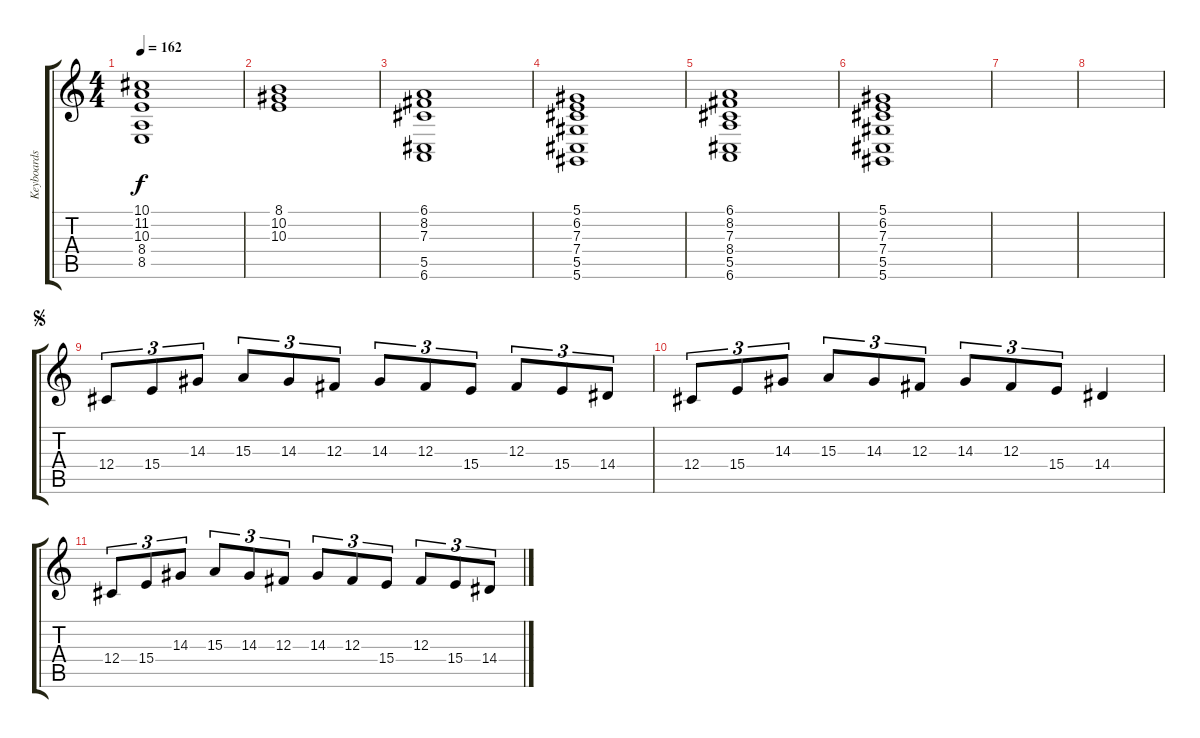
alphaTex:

\track ("Keyboards" "Keyboards") {instrument choiraahs}
\staff {score tabs}
\tuning (Eb4 Bb3 Gb3 Db3 Ab2 Eb2) {hide}
\ts (4 4)
\tempo 162
\clef g2
\ks c
(10.1 11.2 10.3 8.4 8.5).1{dy f instrument churchorgan} |
(8.1 10.2 10.3).1 |
(6.1 8.2 7.3 5.5 6.6).1 |
(5.1 6.2 7.3 7.4 5.5 5.6).1 |
(6.1 8.2 7.3 8.4 5.5 6.6).1 |
(5.1 6.2 7.3 7.4 5.5 5.6).1 |
|
|
\jump segno
12.4.8{tu (3 2)} 15.4.8{tu (3 2)} 14.3.8{tu (3 2)} 15.3.8{tu (3 2)} 14.3.8{tu (3 2)} 12.3.8{tu (3 2)} 14.3.8{tu (3 2)} 12.3.8{tu (3 2)} 15.4.8{tu (3 2)} 12.3.8{tu (3 2)} 15.4.8{tu (3 2)} 14.4.8{tu (3 2)} |
12.4.8{tu (3 2)} 15.4.8{tu (3 2)} 14.3.8{tu (3 2)} 15.3.8{tu (3 2)} 14.3.8{tu (3 2)} 12.3.8{tu (3 2)} 14.3.8{tu (3 2)} 12.3.8{tu (3 2)} 15.4.8{tu (3 2)} 14.4.4 |
12.4.8{tu (3 2)} 15.4.8{tu (3 2)} 14.3.8{tu (3 2)} 15.3.8{tu (3 2)} 14.3.8{tu (3 2)} 12.3.8{tu (3 2)} 14.3.8{tu (3 2)} 12.3.8{tu (3 2)} 15.4.8{tu (3 2)} 12.3.8{tu (3 2)} 15.4.8{tu (3 2)} 14.4.8{tu (3 2)}
